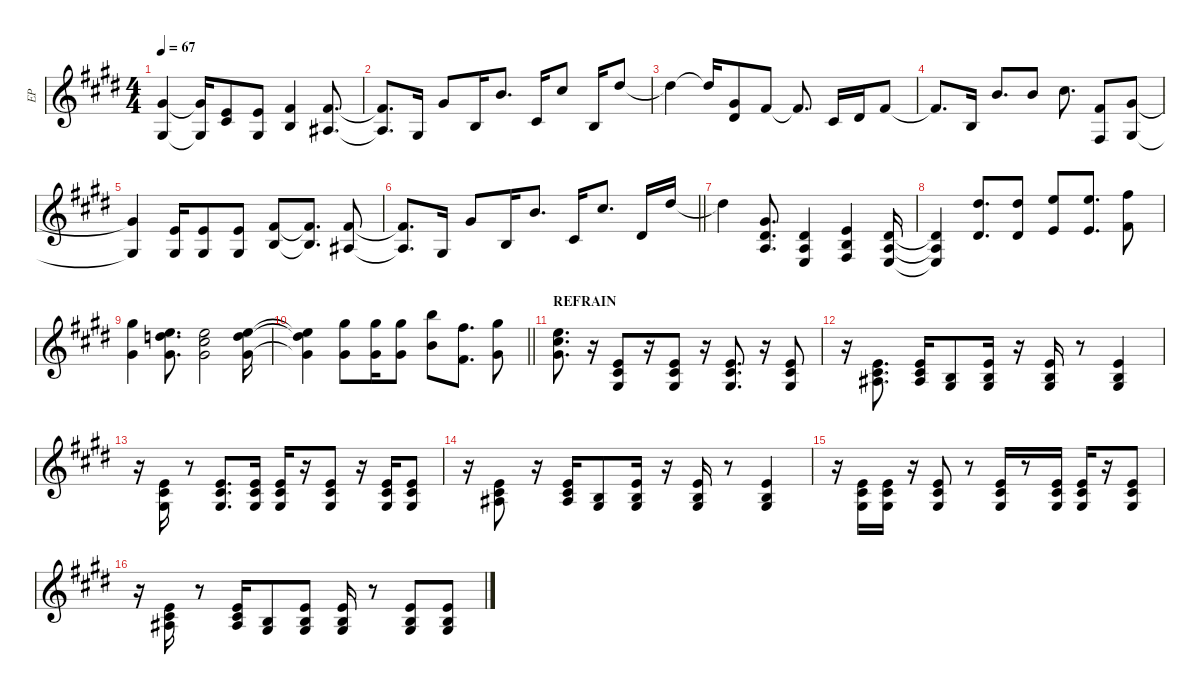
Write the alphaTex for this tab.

\defaultSystemsLayout 4
\hideDynamics
\bracketExtendMode groupsimilarinstruments
\otherSystemsTrackNameOrientation horizontal
\track ("Electric Piano-RH" "EP") {defaultSystemsLayout 4 instrument ocarina}
\staff {score}
\tuning (E4 B3 G3 D3 A2 E2)
\ts (4 4)
\tempo 67
\clef g2
\ks c#minor
(4.1{t acc #} 6.4{t acc #}).4{dy mp beam Up} (4.1{t acc #} 6.4{t acc #}).16{beam Up} (0.1{acc forcenatural} 6.3{acc #}).8{beam Up} (0.1{acc forcenatural} 6.4{acc #}).8{beam Up} (2.1{acc #} 0.2{acc forcenatural}).4{beam Up} (2.1{acc #} 3.3{acc #}).8{d beam Up} |
(2.1{t acc #} 3.3{t acc #}).8{d beam Up} 1.3{acc #}.16{beam Up} 4.1{acc #}.8{beam Up} 0.2{acc forcenatural}.16{beam Up} 7.1{acc forcenatural}.8{d beam Up} 6.3{acc #}.16{beam Up} 9.1{acc #}.8{beam Up} 9.4{acc forcenatural}.16{beam Up} 11.1{acc #}.8{beam Up} |
11.1{t acc #}.4{beam Down} 11.1{t acc #}.16{beam Up} (9.2{acc #} 8.3{acc #}).8{beam Up} 7.2{acc #}.8{beam Up} 7.2{t acc #}.8{d beam Up} 6.3{acc #}.16{beam Up} 4.2{acc #}.16{beam Up} 2.1{acc #}.8{beam Up} |
2.1{t acc #}.8{d beam Up} 0.2{acc forcenatural}.16{beam Up} 7.1{acc forcenatural}.8{d beam Up} 7.1{acc forcenatural}.8{beam Up} 9.1{acc #}.8{d beam Down} (7.2{acc #} 9.5{acc #}).8{beam Up} (9.2{acc #} 11.5{acc #}).8{beam Up} |
(9.2{t acc #} 11.5{t acc #}).4{beam Up} (0.1{acc forcenatural} 11.5{acc #}).16{beam Up} (0.1{acc forcenatural} 11.5{acc #}).8{beam Up} (0.1{acc forcenatural} 11.5{acc #}).8{beam Up} (0.2{acc forcenatural} 11.3{acc #}).8{beam Up} (0.2{t acc forcenatural} 11.3{t acc #}).8{d beam Up} (7.2{acc #} 8.4{acc #}).8{beam Up} |
\barLineRight lightlight
(7.2{t acc #} 8.4{t acc #}).8{d beam Up} 6.4{acc #}.16{beam Up} 4.1{acc #}.8{beam Up} 4.3{acc forcenatural}.16{beam Up} 7.1{acc forcenatural}.8{d beam Up} 6.3{acc #}.16{beam Up} 9.1{acc #}.8{d beam Up} 8.3{acc #}.16{beam Up} 11.1{acc #}.16{beam Up} |
11.1{t acc #}.4{beam Down} (9.2{acc #} 8.3{acc #} 7.4{acc forcenatural}).8{d beam Up} (8.3{acc #} 7.4{acc forcenatural} 7.5{acc forcenatural}).4{beam Up} (9.3{acc forcenatural} 9.4{acc forcenatural} 9.5{acc #}).4{beam Up} (8.3{acc #} 7.4{acc forcenatural} 7.5{acc forcenatural}).16{beam Up} |
(8.3{t acc #} 7.4{t acc forcenatural} 7.5{t acc forcenatural}).4{beam Up} (11.1{acc #} 8.3{acc #}).8{d beam Up} (11.1{acc #} 13.4{acc #}).8{beam Up} (12.1{acc forcenatural} 14.4{acc forcenatural}).8{beam Up} (12.1{acc forcenatural} 14.4{acc forcenatural}).8{d beam Up} (14.1{acc #} 16.4{acc #}).8{beam Down} |
(16.1{acc #} 18.4{acc #}).4{beam Down} (17.2{acc forcenatural} 19.3{acc forcenatural} 18.4{acc #}).8{d beam Down} (17.2{acc forcenatural} 18.3{acc #} 18.4{acc #}).2{beam Down} (17.2{acc forcenatural} 19.3{acc forcenatural} 18.4{acc #}).16{beam Down} |
\barLineRight lightlight
(17.2{t acc forcenatural} 19.3{t acc forcenatural} 18.4{t acc #}).4{beam Down} (18.4{acc #} 16.1{acc #}).8{beam Down} (18.4{acc #} 16.1{acc #}).16{beam Down} (18.4{acc #} 16.1{acc #}).8{beam Down} (16.3{acc forcenatural} 19.1{acc forcenatural}).8{beam Down} (16.4{acc #} 19.2{acc #}).8{d beam Down} (13.3{acc #} 16.1{acc #}).8{beam Down} |
\section ("" "REFRAIN")
(13.3{acc #} 12.1{acc forcenatural} 14.2{acc #}).8{d beam Down} r.16{beam Up} (0.1{acc forcenatural} 11.4{acc #} 11.5{acc #}).8{dy p beam Up} r.16{beam Up} (0.1{acc forcenatural} 11.4{acc #} 11.5{acc #}).8{beam Up} r.16{beam Up} (0.1{acc forcenatural} 11.4{acc #} 11.5{acc #}).8{d beam Up} r.16{beam Up} (0.1{acc forcenatural} 11.4{acc #} 11.5{acc #}).8{beam Up} |
r.16{beam Down} (0.1{acc forcenatural} 11.4{acc #} 13.5{acc #}).8{d beam Up} (0.1{acc forcenatural} 11.4{acc #} 13.5{acc #}).16{beam Up} (0.2{acc forcenatural} 11.5{acc #}).8{beam Up} (0.1{acc forcenatural} 0.2{acc forcenatural} 1.3{acc #}).16{beam Up} r.16{beam Up} (0.1{acc forcenatural} 0.2{acc forcenatural} 1.3{acc #}).16{beam Up} r.8{beam Up} (0.1{acc forcenatural} 0.2{acc forcenatural} 1.3{acc #}).4{beam Up} |
r.16{beam Down} (0.1{acc forcenatural} 2.2{acc #} 1.3{acc #}).16{beam Up} r.8{beam Up} (0.1{acc forcenatural} 2.2{acc #} 1.3{acc #}).8{d beam Up} (0.1{acc forcenatural} 2.2{acc #} 1.3{acc #}).16{beam Up} (0.1{acc forcenatural} 2.2{acc #} 1.3{acc #}).16{beam Up} r.16{beam Up} (0.1{acc forcenatural} 2.2{acc #} 1.3{acc #}).8{beam Up} r.16{beam Up} (0.1{acc forcenatural} 2.2{acc #} 1.3{acc #}).16{beam Up} (0.1{acc forcenatural} 2.2{acc #} 1.3{acc #}).8{beam Up} |
r.16{beam Down} (0.1{acc forcenatural} 2.2{acc #} 3.3{acc #}).8{beam Up} r.16{beam Up} (0.1{acc forcenatural} 2.2{acc #} 3.3{acc #}).16{beam Up} (0.2{acc forcenatural} 1.3{acc #}).8{beam Up} (0.1{acc forcenatural} 0.2{acc forcenatural} 1.3{acc #}).16{beam Up} r.16{beam Up} (0.1{acc forcenatural} 0.2{acc forcenatural} 1.3{acc #}).16{beam Up} r.8{beam Up} (0.1{acc forcenatural} 0.2{acc forcenatural} 1.3{acc #}).4{beam Up} |
r.16{beam Down} (0.1{acc forcenatural} 2.2{acc #} 1.3{acc #}).16{beam Up} (0.1{acc forcenatural} 2.2{acc #} 1.3{acc #}).16{beam Up} r.16{beam Up} (0.1{acc forcenatural} 2.2{acc #} 1.3{acc #}).8{beam Up} r.8{beam Up} (0.1{acc forcenatural} 2.2{acc #} 1.3{acc #}).16{beam Up} r.8{beam Up} (0.1{acc forcenatural} 2.2{acc #} 1.3{acc #}).16{beam Up} (0.1{acc forcenatural} 2.2{acc #} 1.3{acc #}).16{beam Up} r.16{beam Up} (0.1{acc forcenatural} 2.2{acc #} 1.3{acc #}).8{beam Up} |
r.16{beam Down} (0.1{acc forcenatural} 2.2{acc #} 3.3{acc #}).16{beam Up} r.8{beam Up} (0.1{acc forcenatural} 2.2{acc #} 3.3{acc #}).16{beam Up} (0.2{acc forcenatural} 1.3{acc #}).8{beam Up} (0.1{acc forcenatural} 0.2{acc forcenatural} 1.3{acc #}).8{beam Up} (0.1{acc forcenatural} 0.2{acc forcenatural} 1.3{acc #}).16{beam Up} r.8{beam Up} (0.1{acc forcenatural} 0.2{acc forcenatural} 1.3{acc #}).8{beam Up} (0.1{acc forcenatural} 0.2{acc forcenatural} 1.3{acc #}).8{beam Up}
